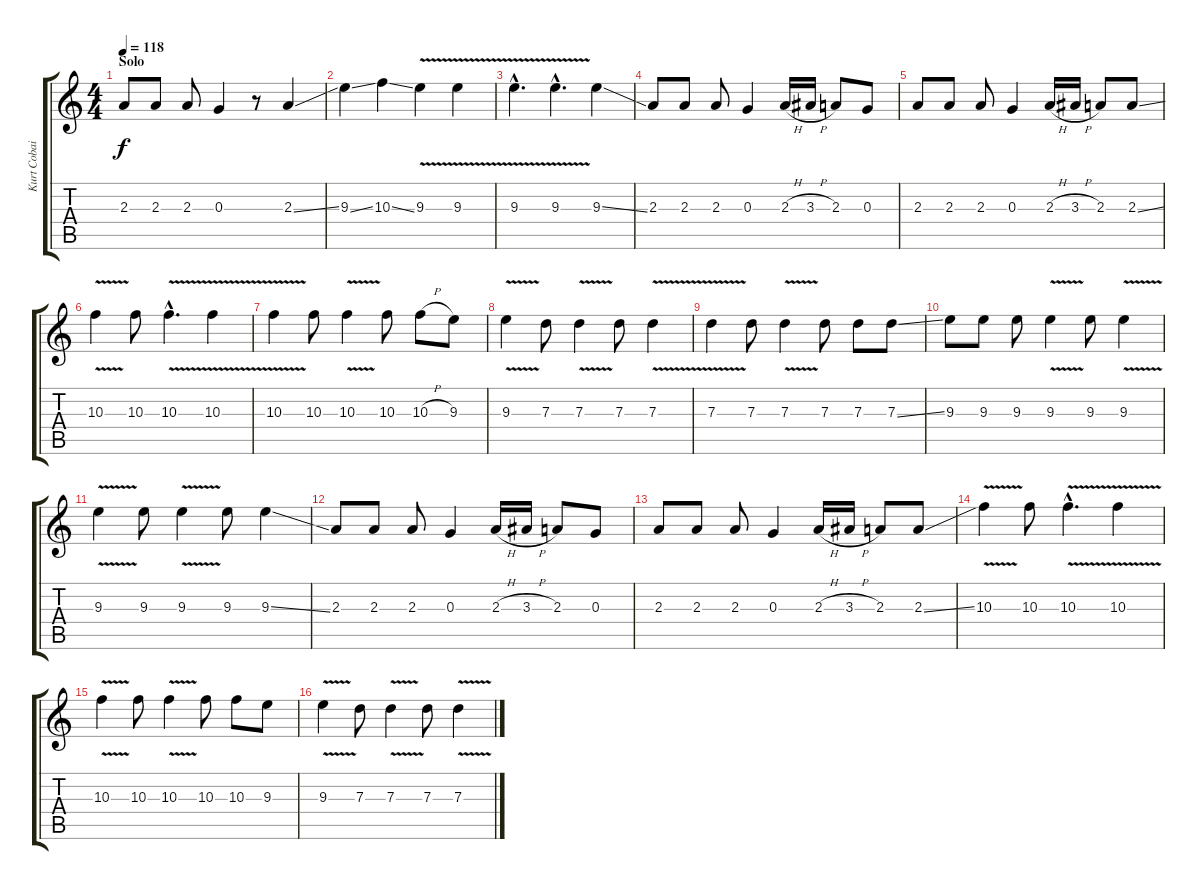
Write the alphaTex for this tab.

\track ("Kurt Cobain - Distortion Guitar" "Kurt Cobai") {instrument distortionguitar}
\staff {score tabs}
\tuning (E4 B3 G3 D3 A2 E2) {hide}
\ts (4 4)
\section ("" "Solo")
\tempo 118
\clef g2
\ks c
2.3.8{dy f} 2.3.8 2.3.8 0.3.4 r.8 2.3{ss}.4 |
9.3{ss}.4 10.3{ss}.4 9.3{v}.4 9.3{v}.4 |
9.3{v hac}.4{d} 9.3{v hac}.4{d} 9.3{ss}.4 |
2.3.8 2.3.8 2.3.8 0.3.4 2.3{h}.16 3.3{h}.16 2.3.8 0.3.8 |
2.3.8 2.3.8 2.3.8 0.3.4 2.3{h}.16 3.3{h}.16 2.3.8 2.3{ss}.8 |
10.3{v}.4 10.3.8 10.3{v hac}.4{d} 10.3{v}.4 |
10.3{v}.4 10.3.8 10.3{v}.4 10.3.8 10.3{h}.8 9.3.8 |
9.3{v}.4 7.3.8 7.3{v}.4 7.3.8 7.3{v}.4 |
7.3{v}.4 7.3.8 7.3{v}.4 7.3.8 7.3.8 7.3{ss}.8 |
9.3.8 9.3.8 9.3.8 9.3{v}.4 9.3.8 9.3{v}.4 |
9.3{v}.4 9.3.8 9.3{v}.4 9.3.8 9.3{ss}.4 |
2.3.8 2.3.8 2.3.8 0.3.4 2.3{h}.16 3.3{h}.16 2.3.8 0.3.8 |
2.3.8 2.3.8 2.3.8 0.3.4 2.3{h}.16 3.3{h}.16 2.3.8 2.3{ss}.8 |
10.3{v}.4 10.3.8 10.3{v hac}.4{d} 10.3{v}.4 |
10.3{v}.4 10.3.8 10.3{v}.4 10.3.8 10.3.8 9.3.8 |
9.3{v}.4 7.3.8 7.3{v}.4 7.3.8 7.3{v}.4
